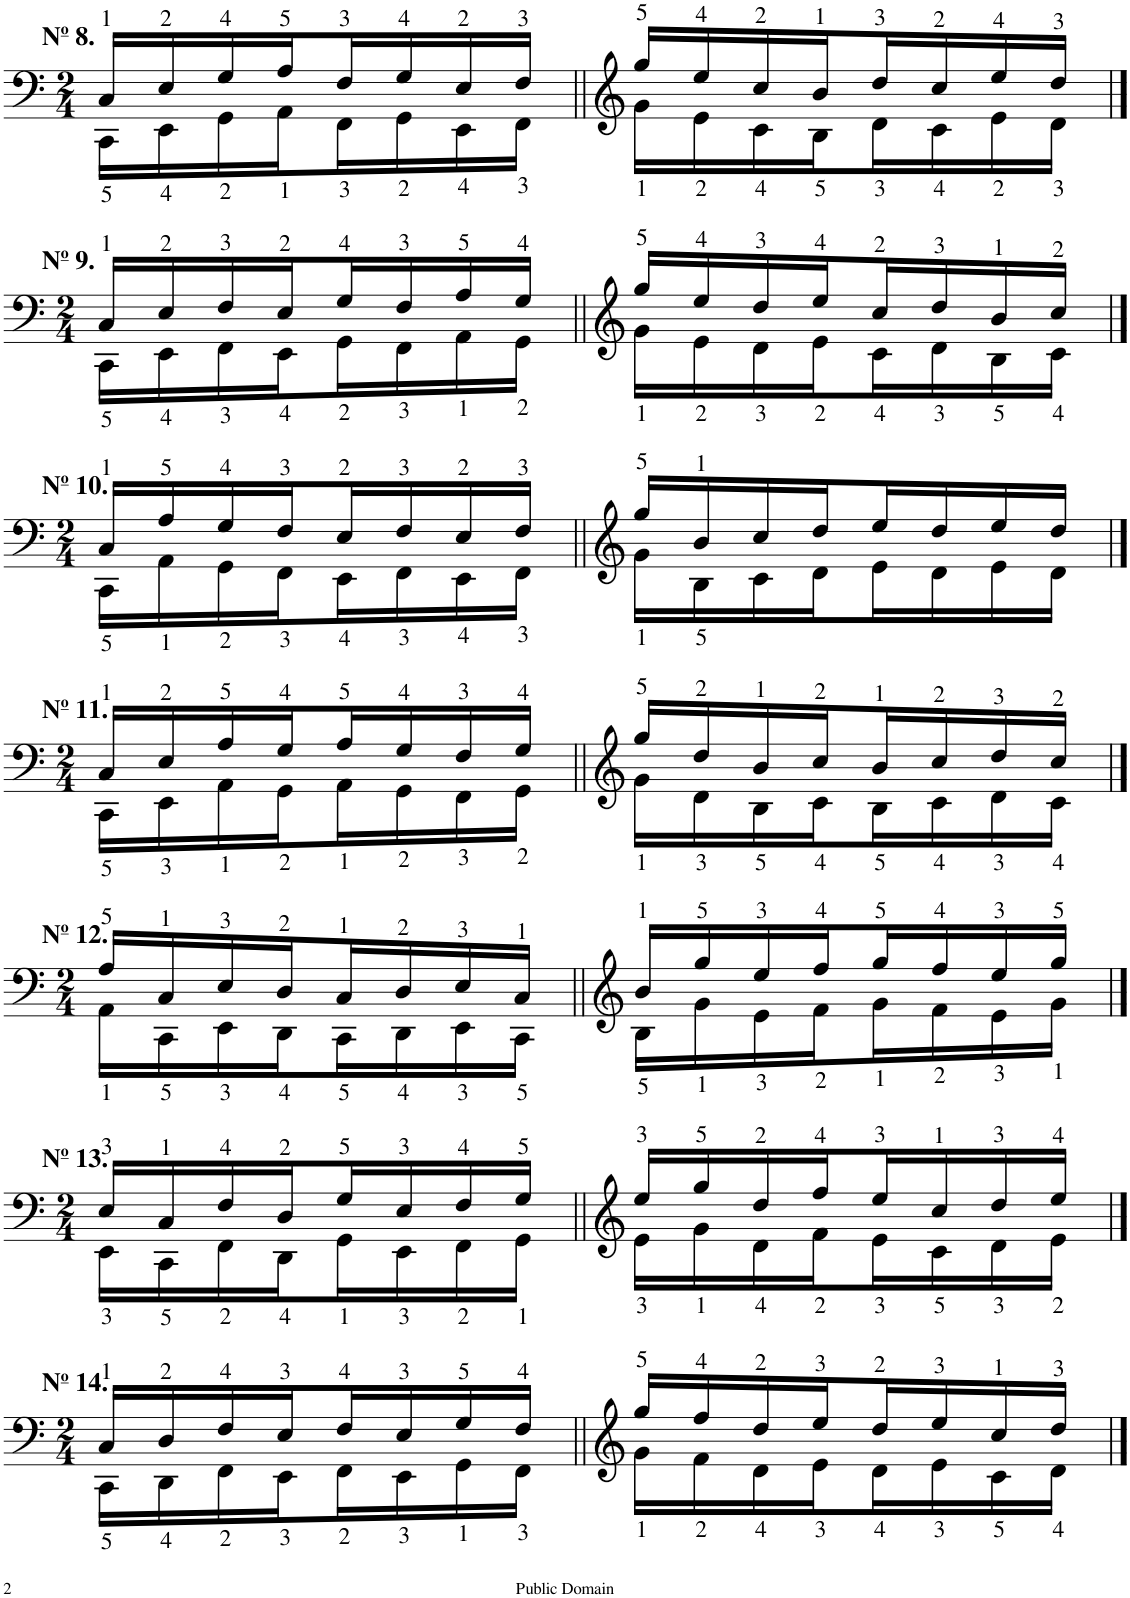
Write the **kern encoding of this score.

**kern
*part1
*staff1
*I"P1
!!LO:PB:g=z
*clefF4
*k[]
*M2/4
=7
*^
!LO:TX:a:B:t=N	!
!LO:TX:a:t=o	!
!LO:TX:a:t=8.	!
16C/LL	16CC\LL
16E/	16EE\
16G/	16GG\
16A/	16AA\
16F/	16FF\
16G/	16GG\
16E/	16EE\
16F/JJ	16FF\JJ
=8||	=8||
16gg/LL	16g\LL
16ee/	16e\
16cc/	16c\
16b/	16B\
16dd/	16d\
16cc/	16c\
16ee/	16e\
16dd/JJ	16d\JJ
!!LO:LB:g=z	!!
==9	==9
*clefF4	*
*M2/4	*
!LO:TX:a:B:t=N	!
!LO:TX:a:t=o	!
!LO:TX:a:t=9.	!
16C/LL	16CC\LL
16E/	16EE\
16F/	16FF\
16E/	16EE\
16G/	16GG\
16F/	16FF\
16A/	16AA\
16G/JJ	16GG\JJ
=10||	=10||
16gg/LL	16g\LL
16ee/	16e\
16dd/	16d\
16ee/	16e\
16cc/	16c\
16dd/	16d\
16b/	16B\
16cc/JJ	16c\JJ
!!LO:LB:g=z	!!
==11	==11
*clefF4	*
*M2/4	*
!LO:TX:a:B:t=N	!
!LO:TX:a:t=o	!
!LO:TX:a:t=10.	!
16C/LL	16CC\LL
16A/	16AA\
16G/	16GG\
16F/	16FF\
16E/	16EE\
16F/	16FF\
16E/	16EE\
16F/JJ	16FF\JJ
=12||	=12||
16gg/LL	16g\LL
16b/	16B\
16cc/	16c\
16dd/	16d\
16ee/	16e\
16dd/	16d\
16ee/	16e\
16dd/JJ	16d\JJ
!!LO:LB:g=z	!!
==13	==13
*clefF4	*
*M2/4	*
!LO:TX:a:B:t=N	!
!LO:TX:a:t=o	!
!LO:TX:a:t=11.	!
16C/LL	16CC\LL
16E/	16EE\
16A/	16AA\
16G/	16GG\
16A/	16AA\
16G/	16GG\
16F/	16FF\
16G/JJ	16GG\JJ
=14||	=14||
16gg/LL	16g\LL
16dd/	16d\
16b/	16B\
16cc/	16c\
16b/	16B\
16cc/	16c\
16dd/	16d\
16cc/JJ	16c\JJ
!!LO:LB:g=z	!!
==15	==15
*clefF4	*
*M2/4	*
!LO:TX:a:B:t=N	!
!LO:TX:a:t=o	!
!LO:TX:a:t=12.	!
16A/LL	16AA\LL
16C/	16CC\
16E/	16EE\
16D/	16DD\
16C/	16CC\
16D/	16DD\
16E/	16EE\
16C/JJ	16CC\JJ
=16||	=16||
16b/LL	16B\LL
16gg/	16g\
16ee/	16e\
16ff/	16f\
16gg/	16g\
16ff/	16f\
16ee/	16e\
16gg/JJ	16g\JJ
!!LO:LB:g=z	!!
==17	==17
*clefF4	*
*M2/4	*
!LO:TX:a:B:t=N	!
!LO:TX:a:t=o	!
!LO:TX:a:t=13.	!
16E/LL	16EE\LL
16C/	16CC\
16F/	16FF\
16D/	16DD\
16G/	16GG\
16E/	16EE\
16F/	16FF\
16G/JJ	16GG\JJ
=18||	=18||
16ee/LL	16e\LL
16gg/	16g\
16dd/	16d\
16ff/	16f\
16ee/	16e\
16cc/	16c\
16dd/	16d\
16ee/JJ	16e\JJ
!!LO:LB:g=z	!!
==19	==19
*clefF4	*
*M2/4	*
!LO:TX:a:B:t=N	!
!LO:TX:a:t=o	!
!LO:TX:a:t=14.	!
16C/LL	16CC\LL
16D/	16DD\
16F/	16FF\
16E/	16EE\
16F/	16FF\
16E/	16EE\
16G/	16GG\
16F/JJ	16FF\JJ
=20||	=20||
16gg/LL	16g\LL
16ff/	16f\
16dd/	16d\
16ee/	16e\
16dd/	16d\
16ee/	16e\
16cc/	16c\
16dd/JJ	16d\JJ
*v	*v
==
*-
